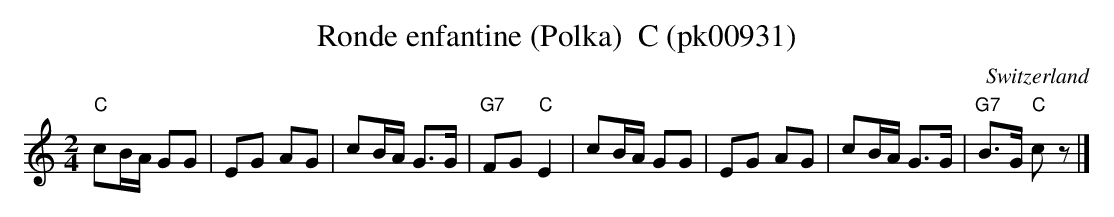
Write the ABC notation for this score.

X:1
T:Ronde enfantine (Polka)  C (pk00931)
O:Switzerland
M:2/4
L:1/16
K:C %%MIDI gchordon
"C"c2BA G2G2 | E2G2 A2G2 | c2BA G3G | "G7"F2G2"C"E4 | c2BA G2G2 | E2G2 A2G2 | c2BA G3G | "G7"B3G "C"c2z2 |]
